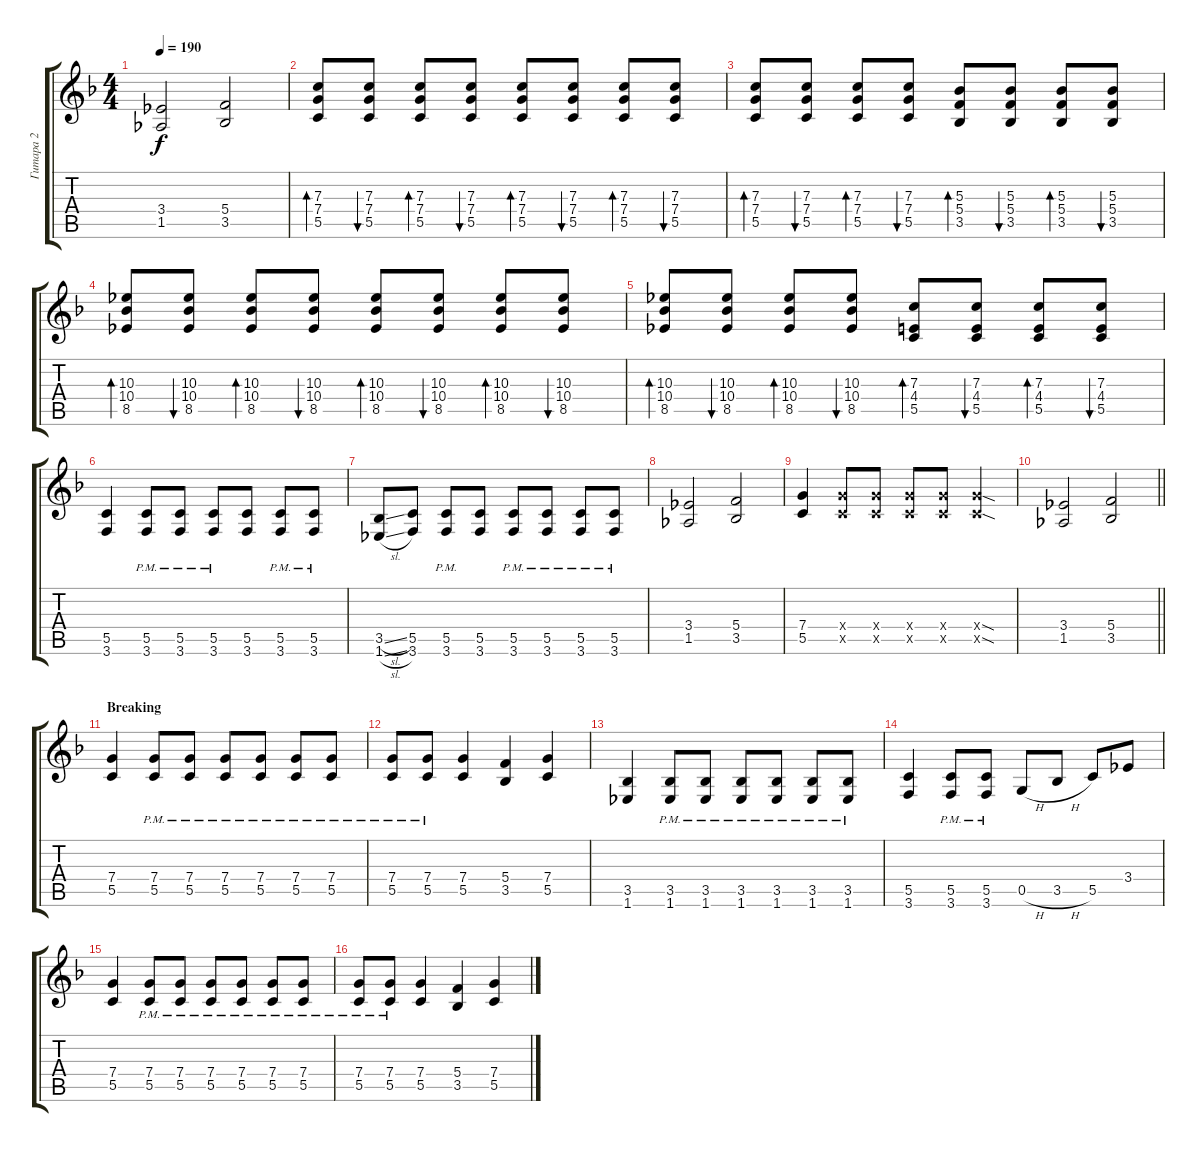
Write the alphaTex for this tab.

\track ("Гитара 2" "Гитара 2") {instrument distortionguitar}
\staff {score tabs}
\tuning (D4 A3 F3 C3 G2 D2) {hide}
\ts (4 4)
\tempo 190
\clef g2
\ks dminor
(3.4 1.5).2{dy f} (5.4 3.5).2 |
(7.3 7.4 5.5).8{bd 60} (7.3 7.4 5.5).8{bu 60} (7.3 7.4 5.5).8{bd 60} (7.3 7.4 5.5).8{bu 60} (7.3 7.4 5.5).8{bd 60} (7.3 7.4 5.5).8{bu 60} (7.3 7.4 5.5).8{bd 60} (7.3 7.4 5.5).8{bu 60} |
(7.3 7.4 5.5).8{bd 60} (7.3 7.4 5.5).8{bu 60} (7.3 7.4 5.5).8{bd 60} (7.3 7.4 5.5).8{bu 60} (5.3 5.4 3.5).8{bd 60} (5.3 5.4 3.5).8{bu 60} (5.3 5.4 3.5).8{bd 60} (5.3 5.4 3.5).8{bu 60} |
(10.3 10.4 8.5).8{bd 60} (10.3 10.4 8.5).8{bu 60} (10.3 10.4 8.5).8{bd 60} (10.3 10.4 8.5).8{bu 60} (10.3 10.4 8.5).8{bd 60} (10.3 10.4 8.5).8{bu 60} (10.3 10.4 8.5).8{bd 60} (10.3 10.4 8.5).8{bu 60} |
(10.3 10.4 8.5).8{bd 60} (10.3 10.4 8.5).8{bu 60} (10.3 10.4 8.5).8{bd 60} (10.3 10.4 8.5).8{bu 60} (7.3 4.4 5.5).8{bd 60} (7.3 4.4 5.5).8{bu 60} (7.3 4.4 5.5).8{bd 60} (7.3 4.4 5.5).8{bu 60} |
(5.5 3.6).4 (5.5{pm} 3.6{pm}).8 (5.5{pm} 3.6{pm}).8 (5.5{pm} 3.6{pm}).8 (5.5 3.6).8 (5.5{pm} 3.6{pm}).8 (5.5{pm} 3.6{pm}).8 |
(3.5{sl} 1.6{sl}).8 (5.5 3.6).8 (5.5{pm} 3.6{pm}).8 (5.5 3.6).8 (5.5{pm} 3.6{pm}).8 (5.5{pm} 3.6{pm}).8 (5.5{pm} 3.6{pm}).8 (5.5{pm} 3.6{pm}).8 |
(3.4 1.5).2 (5.4 3.5).2 |
(7.4 5.5).4 (7.4{x} 5.5{x}).8 (7.4{x} 5.5{x}).8 (7.4{x} 5.5{x}).8 (7.4{x} 5.5{x}).8 (7.4{sod x} 5.5{sod x}).4 |
\barLineRight lightlight
(3.4 1.5).2 (5.4 3.5).2 |
\section ("" "Breaking")
(7.4 5.5).4 (7.4{pm} 5.5{pm}).8 (7.4{pm} 5.5{pm}).8 (7.4{pm} 5.5{pm}).8 (7.4{pm} 5.5{pm}).8 (7.4{pm} 5.5{pm}).8 (7.4{pm} 5.5{pm}).8 |
(7.4{pm} 5.5{pm}).8 (7.4{pm} 5.5{pm}).8 (7.4 5.5).4 (5.4 3.5).4 (7.4 5.5).4 |
(3.5 1.6).4 (3.5{pm} 1.6{pm}).8 (3.5{pm} 1.6{pm}).8 (3.5{pm} 1.6{pm}).8 (3.5{pm} 1.6{pm}).8 (3.5{pm} 1.6{pm}).8 (3.5{pm} 1.6{pm}).8 |
(5.5 3.6).4 (5.5{pm} 3.6{pm}).8 (5.5{pm} 3.6{pm}).8 0.5{h}.8 3.5{h}.8 5.5.8 3.4.8 |
(7.4 5.5).4 (7.4{pm} 5.5{pm}).8 (7.4{pm} 5.5{pm}).8 (7.4{pm} 5.5{pm}).8 (7.4{pm} 5.5{pm}).8 (7.4{pm} 5.5{pm}).8 (7.4{pm} 5.5{pm}).8 |
(7.4{pm} 5.5{pm}).8 (7.4{pm} 5.5{pm}).8 (7.4 5.5).4 (5.4 3.5).4 (7.4 5.5).4
